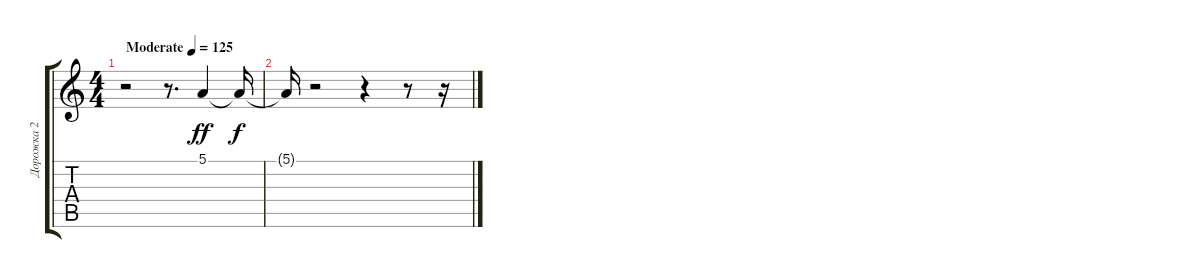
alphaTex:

\track ("Дорожка 2" "Дорожка 2") {instrument reversecymbal}
\staff {score tabs}
\tuning (E4 B3 G3 D3 A2 E2) {hide}
\ts (4 4)
\tempo (125 "Moderate")
\clef g2
\ks c
r.2{dy ff instrument reversecymbal} r.8{d} 5.1.4 5.1{t}.16{dy f} |
5.1{t}.16 r.2 r.4 r.8 r.16
